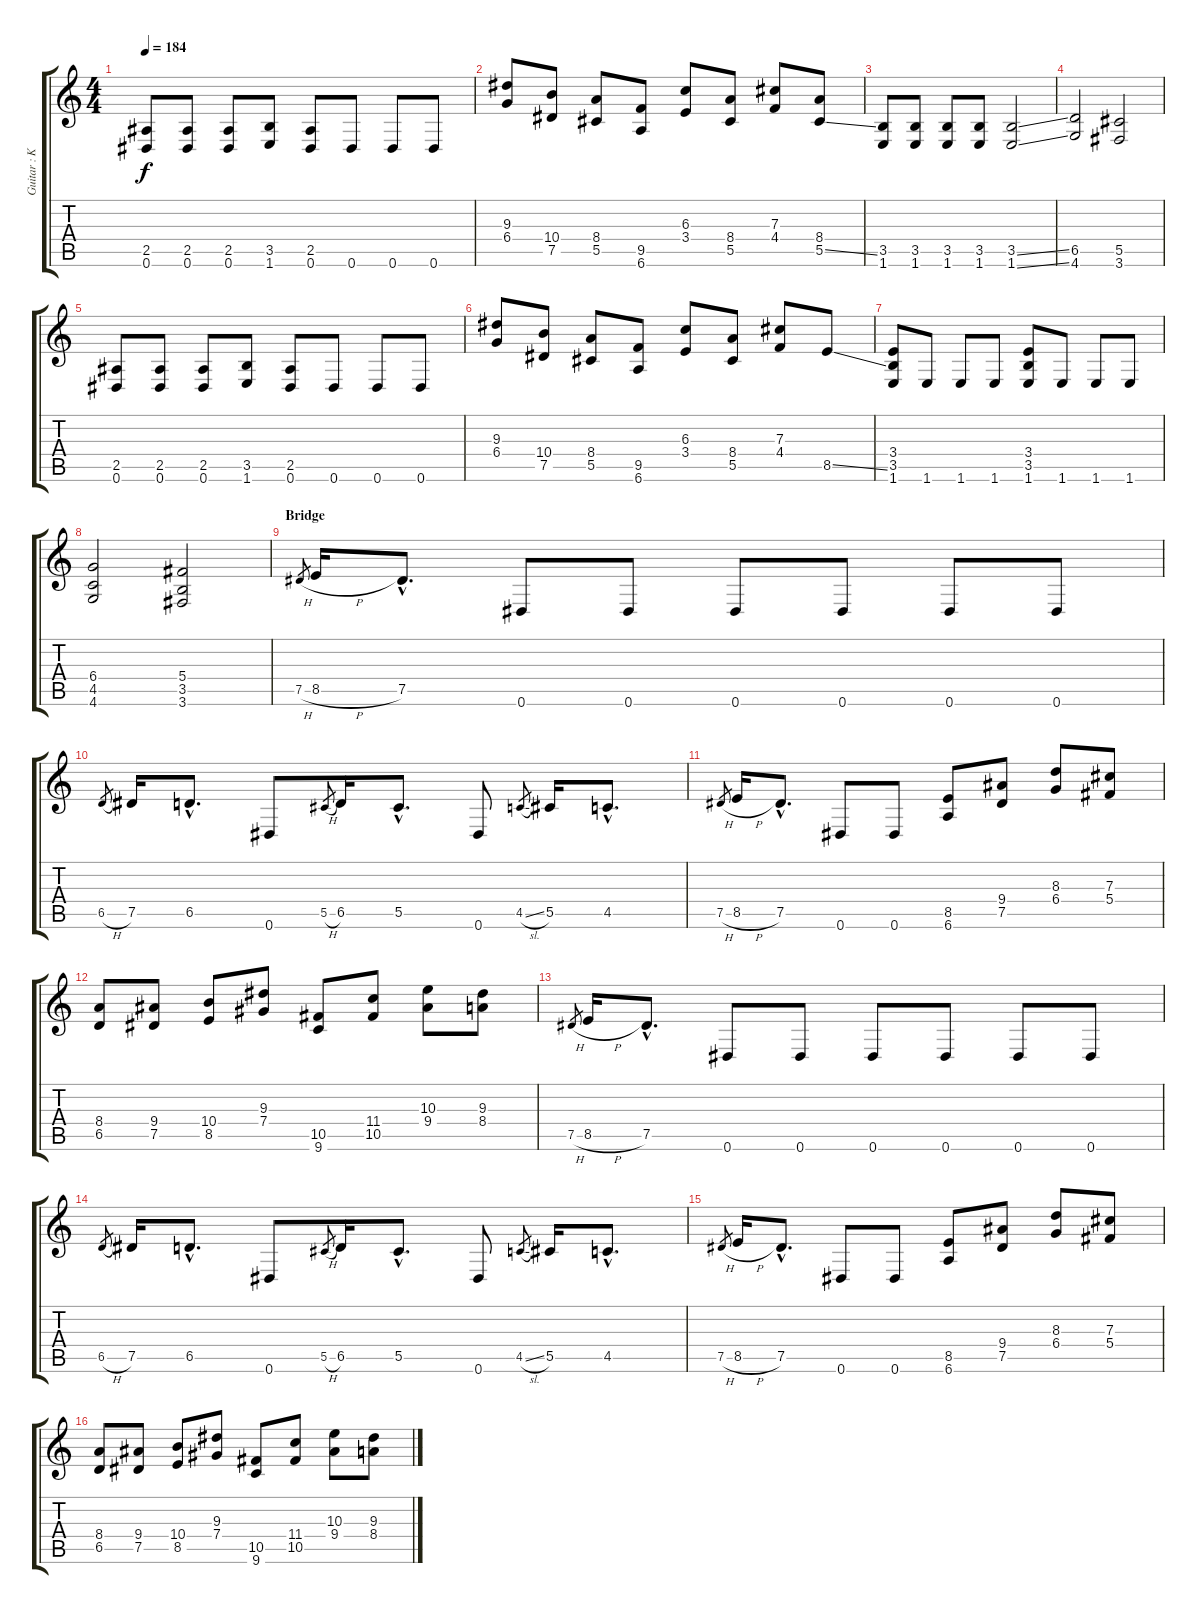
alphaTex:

\track ("Guitar : Kerry King" "Guitar : K") {instrument distortionguitar}
\staff {score tabs}
\tuning (Eb4 Bb3 Gb3 Db3 Ab2 Eb2) {hide}
\ts (4 4)
\tempo 184
\clef g2
\ks c
(2.5 0.6).8{dy f} (2.5 0.6).8 (2.5 0.6).8 (3.5 1.6).8 (2.5 0.6).8 0.6.8 0.6.8 0.6.8 |
(9.3 6.4).8 (10.4 7.5).8 (8.4 5.5).8 (9.5 6.6).8 (6.3 3.4).8 (8.4 5.5).8 (7.3 4.4).8 (8.4 5.5{ss}).8 |
(3.5 1.6).8 (3.5 1.6).8 (3.5 1.6).8 (3.5 1.6).8 (3.5{ss} 1.6{ss}).2 |
(6.5 4.6).2 (5.5 3.6).2 |
(2.5 0.6).8 (2.5 0.6).8 (2.5 0.6).8 (3.5 1.6).8 (2.5 0.6).8 0.6.8 0.6.8 0.6.8 |
(9.3 6.4).8 (10.4 7.5).8 (8.4 5.5).8 (9.5 6.6).8 (6.3 3.4).8 (8.4 5.5).8 (7.3 4.4).8 8.5{ss}.8 |
(3.4 3.5 1.6).8 1.6.8 1.6.8 1.6.8 (3.4 3.5 1.6).8 1.6.8 1.6.8 1.6.8 |
(6.4 4.5 4.6).2 (5.4 3.5 3.6).2 |
\section ("" "Bridge")
7.5{h}.8{gr} 8.5{h}.16 7.5{hac}.8{d} 0.6.8 0.6.8 0.6.8 0.6.8 0.6.8 0.6.8 |
6.5{h}.8{gr} 7.5.16 6.5{hac}.8{d} 0.6.8 5.5{h}.8{gr} 6.5.16 5.5{hac}.8{d} 0.6.8 4.5{sl}.8{gr} 5.5.16 4.5{hac}.8{d} |
7.5{h}.8{gr} 8.5{h}.16 7.5{hac}.8{d} 0.6.8 0.6.8 (8.5 6.6).8 (9.4 7.5).8 (8.3 6.4).8 (7.3 5.4).8 |
(8.4 6.5).8 (9.4 7.5).8 (10.4 8.5).8 (9.3 7.4).8 (10.5 9.6).8 (11.4 10.5).8 (10.3 9.4).8 (9.3 8.4).8 |
7.5{h}.8{gr} 8.5{h}.16 7.5{hac}.8{d} 0.6.8 0.6.8 0.6.8 0.6.8 0.6.8 0.6.8 |
6.5{h}.8{gr} 7.5.16 6.5{hac}.8{d} 0.6.8 5.5{h}.8{gr} 6.5.16 5.5{hac}.8{d} 0.6.8 4.5{sl}.8{gr} 5.5.16 4.5{hac}.8{d} |
7.5{h}.8{gr} 8.5{h}.16 7.5{hac}.8{d} 0.6.8 0.6.8 (8.5 6.6).8 (9.4 7.5).8 (8.3 6.4).8 (7.3 5.4).8 |
(8.4 6.5).8 (9.4 7.5).8 (10.4 8.5).8 (9.3 7.4).8 (10.5 9.6).8 (11.4 10.5).8 (10.3 9.4).8 (9.3 8.4).8
